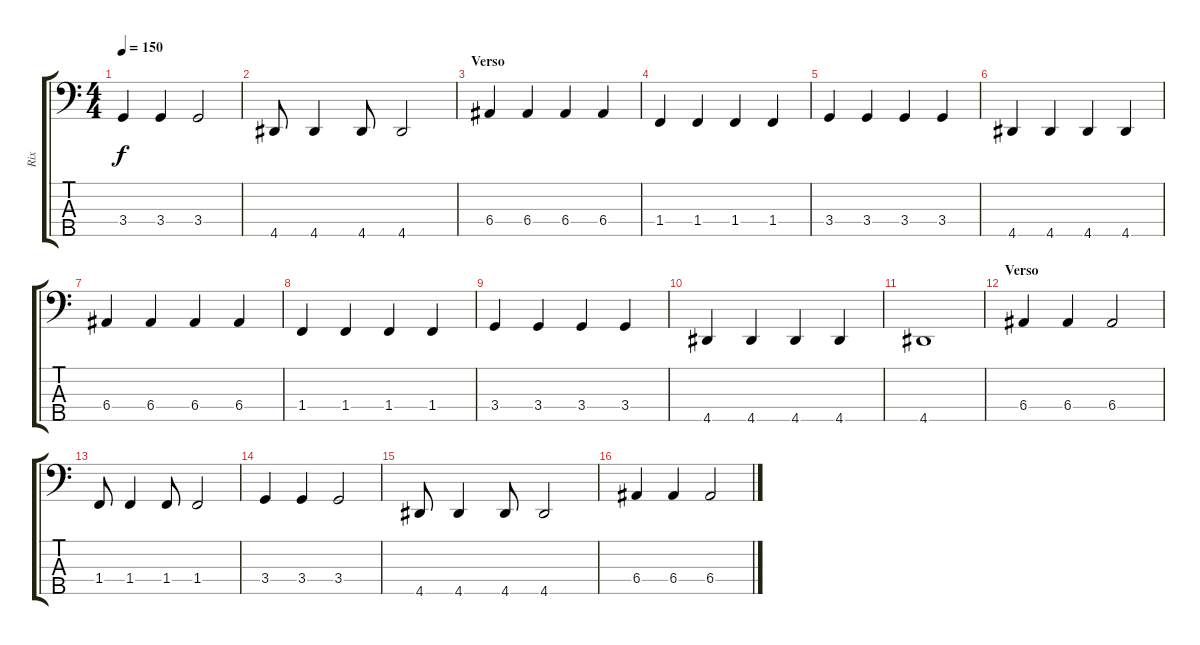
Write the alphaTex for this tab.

\track ("Rix" "Rix") {instrument electricbasspick}
\staff {score tabs}
\tuning (G2 D2 A1 E1 B0) {hide}
\ts (4 4)
\tempo 150
\clef f4
\ks c
3.4.4{dy f} 3.4.4 3.4.2 |
4.5.8 4.5.4 4.5.8 4.5.2 |
\section ("" "Verso")
6.4.4 6.4.4 6.4.4 6.4.4 |
1.4.4 1.4.4 1.4.4 1.4.4 |
3.4.4 3.4.4 3.4.4 3.4.4 |
4.5.4 4.5.4 4.5.4 4.5.4 |
6.4.4 6.4.4 6.4.4 6.4.4 |
1.4.4 1.4.4 1.4.4 1.4.4 |
3.4.4 3.4.4 3.4.4 3.4.4 |
4.5.4 4.5.4 4.5.4 4.5.4 |
4.5.1 |
\section ("" "Verso")
6.4.4 6.4.4 6.4.2 |
1.4.8 1.4.4 1.4.8 1.4.2 |
3.4.4 3.4.4 3.4.2 |
4.5.8 4.5.4 4.5.8 4.5.2 |
6.4.4 6.4.4 6.4.2
